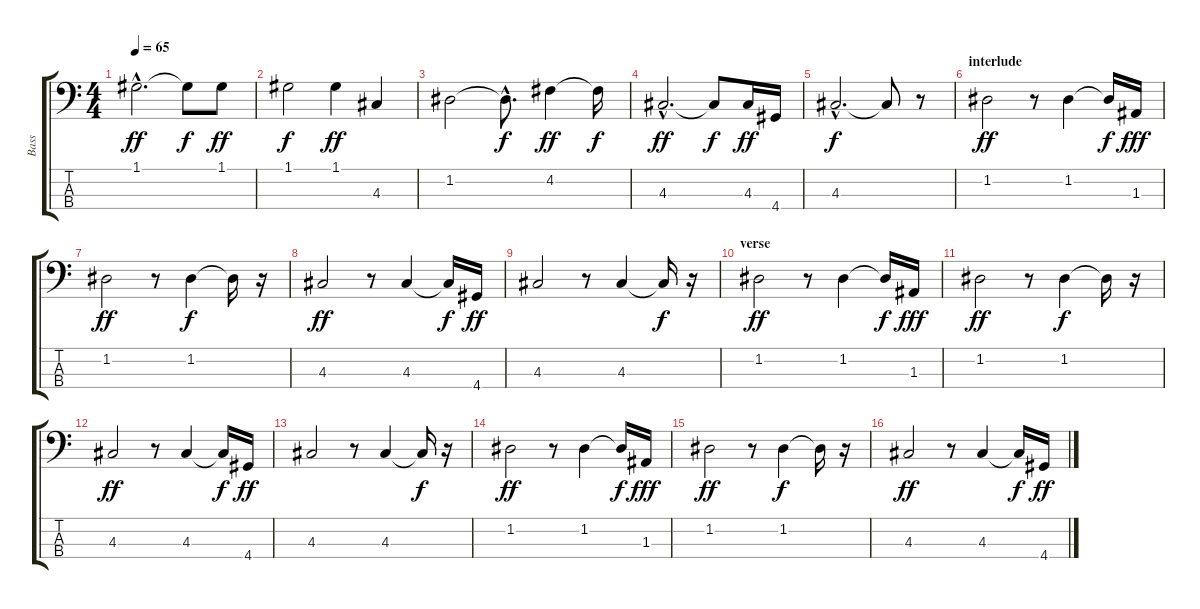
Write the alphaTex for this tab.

\track ("Bass" "Bass") {instrument electricbasspick}
\staff {score tabs}
\tuning (G2 D2 A1 E1) {hide}
\ts (4 4)
\tempo 65
\clef f4
\ks c
1.1{hac}.2{d dy ff} 1.1{t}.8{dy f} 1.1.8{dy ff} |
1.1.2{dy f} 1.1.4{dy ff} 4.3.4 |
1.2.2 1.2{hac t}.8{d dy f} 4.2.4{dy ff} 4.2{t}.16{dy f} |
4.3{hac}.2{d dy ff} 4.3{t}.8{dy f} 4.3.16{dy ff} 4.4.16 |
4.3{hac}.2{d dy f} 4.3{t}.8 r.8 |
\section ("" "interlude")
1.2.2{dy ff} r.8 1.2.4 1.2{t}.16{dy f} 1.3.16{dy fff} |
1.2.2{dy ff} r.8 1.2.4{dy f} 1.2{t}.16 r.16 |
4.3.2{dy ff} r.8 4.3.4 4.3{t}.16{dy f} 4.4.16{dy ff} |
4.3.2 r.8 4.3.4 4.3{t}.16{dy f} r.16 |
\section ("" "verse")
1.2.2{dy ff} r.8 1.2.4 1.2{t}.16{dy f} 1.3.16{dy fff} |
1.2.2{dy ff} r.8 1.2.4{dy f} 1.2{t}.16 r.16 |
4.3.2{dy ff} r.8 4.3.4 4.3{t}.16{dy f} 4.4.16{dy ff} |
4.3.2 r.8 4.3.4 4.3{t}.16{dy f} r.16 |
1.2.2{dy ff} r.8 1.2.4 1.2{t}.16{dy f} 1.3.16{dy fff} |
1.2.2{dy ff} r.8 1.2.4{dy f} 1.2{t}.16 r.16 |
4.3.2{dy ff} r.8 4.3.4 4.3{t}.16{dy f} 4.4.16{dy ff}
